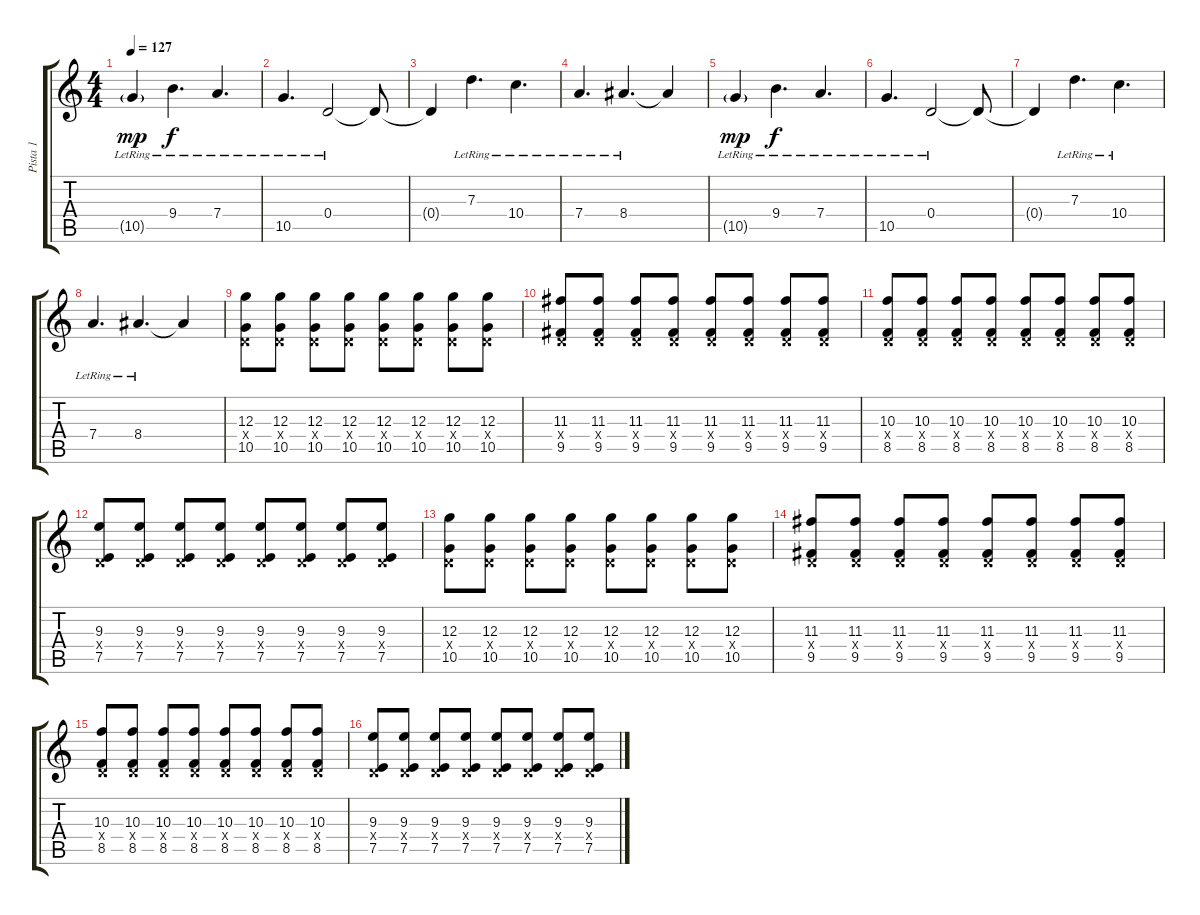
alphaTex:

\track ("Pista 1" "Pista 1") {instrument electricguitarclean}
\staff {score tabs}
\tuning (E4 B3 G3 D3 A2 D2) {hide}
\ts (4 4)
\tempo 127
\clef g2
\ks c
10.5{g lr}.4{dy mp} 9.4{lr}.4{d dy f} 7.4{lr}.4{d} |
10.5{lr}.4{d} 0.4{lr}.2 0.4{t}.8 |
0.4{t}.4 7.3{lr}.4{d} 10.4{lr}.4{d} |
7.4{lr}.4{d} 8.4{lr}.4{d} 8.4{t}.4 |
10.5{g lr}.4{dy mp} 9.4{lr}.4{d dy f} 7.4{lr}.4{d} |
10.5{lr}.4{d} 0.4{lr}.2 0.4{t}.8 |
0.4{t}.4 7.3{lr}.4{d} 10.4{lr}.4{d} |
7.4{lr}.4{d} 8.4{lr}.4{d} 8.4{t}.4 |
(12.3 0.4{x} 10.5).8 (12.3 0.4{x} 10.5).8 (12.3 0.4{x} 10.5).8 (12.3 0.4{x} 10.5).8 (12.3 0.4{x} 10.5).8 (12.3 0.4{x} 10.5).8 (12.3 0.4{x} 10.5).8 (12.3 0.4{x} 10.5).8 |
(11.3 0.4{x} 9.5).8 (11.3 0.4{x} 9.5).8 (11.3 0.4{x} 9.5).8 (11.3 0.4{x} 9.5).8 (11.3 0.4{x} 9.5).8 (11.3 0.4{x} 9.5).8 (11.3 0.4{x} 9.5).8 (11.3 0.4{x} 9.5).8 |
(10.3 0.4{x} 8.5).8 (10.3 0.4{x} 8.5).8 (10.3 0.4{x} 8.5).8 (10.3 0.4{x} 8.5).8 (10.3 0.4{x} 8.5).8 (10.3 0.4{x} 8.5).8 (10.3 0.4{x} 8.5).8 (10.3 0.4{x} 8.5).8 |
(9.3 0.4{x} 7.5).8 (9.3 0.4{x} 7.5).8 (9.3 0.4{x} 7.5).8 (9.3 0.4{x} 7.5).8 (9.3 0.4{x} 7.5).8 (9.3 0.4{x} 7.5).8 (9.3 0.4{x} 7.5).8 (9.3 0.4{x} 7.5).8 |
(12.3 0.4{x} 10.5).8 (12.3 0.4{x} 10.5).8 (12.3 0.4{x} 10.5).8 (12.3 0.4{x} 10.5).8 (12.3 0.4{x} 10.5).8 (12.3 0.4{x} 10.5).8 (12.3 0.4{x} 10.5).8 (12.3 0.4{x} 10.5).8 |
(11.3 0.4{x} 9.5).8 (11.3 0.4{x} 9.5).8 (11.3 0.4{x} 9.5).8 (11.3 0.4{x} 9.5).8 (11.3 0.4{x} 9.5).8 (11.3 0.4{x} 9.5).8 (11.3 0.4{x} 9.5).8 (11.3 0.4{x} 9.5).8 |
(10.3 0.4{x} 8.5).8 (10.3 0.4{x} 8.5).8 (10.3 0.4{x} 8.5).8 (10.3 0.4{x} 8.5).8 (10.3 0.4{x} 8.5).8 (10.3 0.4{x} 8.5).8 (10.3 0.4{x} 8.5).8 (10.3 0.4{x} 8.5).8 |
(9.3 0.4{x} 7.5).8 (9.3 0.4{x} 7.5).8 (9.3 0.4{x} 7.5).8 (9.3 0.4{x} 7.5).8 (9.3 0.4{x} 7.5).8 (9.3 0.4{x} 7.5).8 (9.3 0.4{x} 7.5).8 (9.3 0.4{x} 7.5).8
